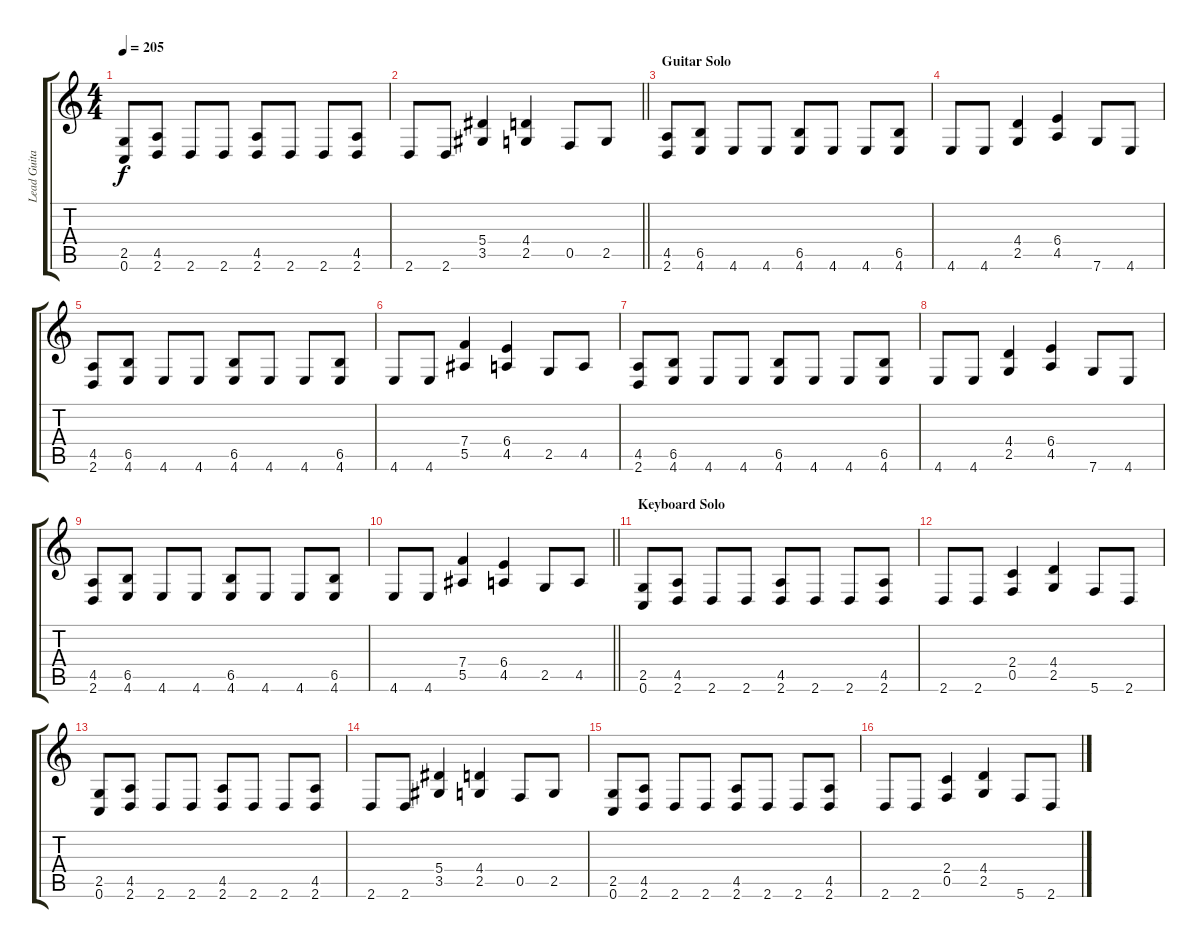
\track ("Lead Guitar" "Lead Guita") {instrument overdrivenguitar}
\staff {score tabs}
\tuning (C4 G3 Eb3 Bb2 F2 C2) {hide}
\ts (4 4)
\tempo 205
\clef g2
\ks c
(2.5 0.6).8{dy f} (4.5 2.6).8 2.6.8 2.6.8 (4.5 2.6).8 2.6.8 2.6.8 (4.5 2.6).8 |
\barLineRight lightlight
2.6.8 2.6.8 (5.4 3.5).4 (4.4 2.5).4 0.5.8 2.5.8 |
\section ("" "Guitar Solo")
(4.5 2.6).8 (6.5 4.6).8 4.6.8 4.6.8 (6.5 4.6).8 4.6.8 4.6.8 (6.5 4.6).8 |
4.6.8 4.6.8 (4.4 2.5).4 (6.4 4.5).4 7.6.8 4.6.8 |
(4.5 2.6).8 (6.5 4.6).8 4.6.8 4.6.8 (6.5 4.6).8 4.6.8 4.6.8 (6.5 4.6).8 |
4.6.8 4.6.8 (7.4 5.5).4 (6.4 4.5).4 2.5.8 4.5.8 |
(4.5 2.6).8 (6.5 4.6).8 4.6.8 4.6.8 (6.5 4.6).8 4.6.8 4.6.8 (6.5 4.6).8 |
4.6.8 4.6.8 (4.4 2.5).4 (6.4 4.5).4 7.6.8 4.6.8 |
(4.5 2.6).8 (6.5 4.6).8 4.6.8 4.6.8 (6.5 4.6).8 4.6.8 4.6.8 (6.5 4.6).8 |
\barLineRight lightlight
4.6.8 4.6.8 (7.4 5.5).4 (6.4 4.5).4 2.5.8 4.5.8 |
\section ("" "Keyboard Solo")
(2.5 0.6).8 (4.5 2.6).8 2.6.8 2.6.8 (4.5 2.6).8 2.6.8 2.6.8 (4.5 2.6).8 |
2.6.8 2.6.8 (2.4 0.5).4 (4.4 2.5).4 5.6.8 2.6.8 |
(2.5 0.6).8 (4.5 2.6).8 2.6.8 2.6.8 (4.5 2.6).8 2.6.8 2.6.8 (4.5 2.6).8 |
2.6.8 2.6.8 (5.4 3.5).4 (4.4 2.5).4 0.5.8 2.5.8 |
(2.5 0.6).8 (4.5 2.6).8 2.6.8 2.6.8 (4.5 2.6).8 2.6.8 2.6.8 (4.5 2.6).8 |
2.6.8 2.6.8 (2.4 0.5).4 (4.4 2.5).4 5.6.8 2.6.8
